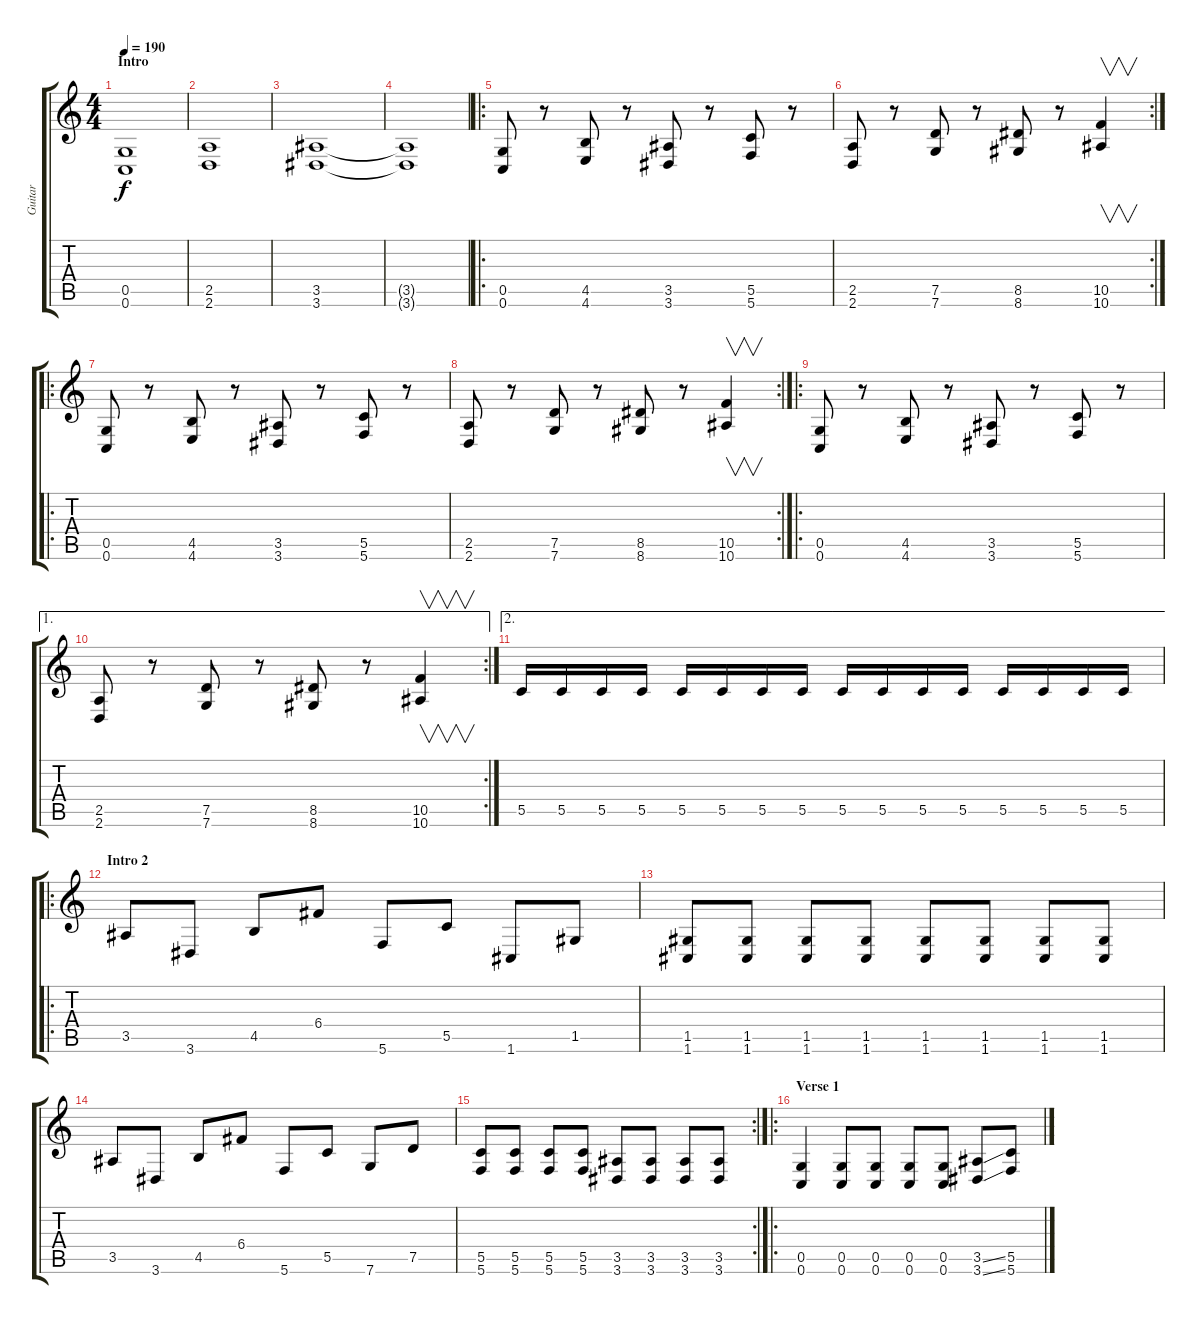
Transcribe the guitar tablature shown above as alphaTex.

\track ("Guitar" "Guitar") {instrument distortionguitar}
\staff {score tabs}
\tuning (D4 A3 F3 C3 G2 C2) {hide}
\ts (4 4)
\section ("" "Intro")
\tempo 190
\clef g2
\ks c
(0.5 0.6).1{dy f instrument distortionguitar} |
(2.5 2.6).1 |
(3.5 3.6).1 |
(3.5{t} 3.6{t}).1 |
\ro
(0.5 0.6).8 r.8 (4.5 4.6).8 r.8 (3.5 3.6).8 r.8 (5.5 5.6).8 r.8 |
\rc 2
(2.5 2.6).8 r.8 (7.5 7.6).8 r.8 (8.5 8.6).8 r.8 (10.5 10.6).4{v} |
\ro
(0.5 0.6).8 r.8 (4.5 4.6).8 r.8 (3.5 3.6).8 r.8 (5.5 5.6).8 r.8 |
\rc 2
(2.5 2.6).8 r.8 (7.5 7.6).8 r.8 (8.5 8.6).8 r.8 (10.5 10.6).4{v} |
\ro
(0.5 0.6).8 r.8 (4.5 4.6).8 r.8 (3.5 3.6).8 r.8 (5.5 5.6).8 r.8 |
\ae 1
\rc 2
(2.5 2.6).8 r.8 (7.5 7.6).8 r.8 (8.5 8.6).8 r.8 (10.5 10.6).4{v} |
\ae 2
5.5.16 5.5.16 5.5.16 5.5.16 5.5.16 5.5.16 5.5.16 5.5.16 5.5.16 5.5.16 5.5.16 5.5.16 5.5.16 5.5.16 5.5.16 5.5.16 |
\ro
\section ("" "Intro 2")
3.5.8 3.6.8 4.5.8 6.4.8 5.6.8 5.5.8 1.6.8 1.5.8 |
(1.5 1.6).8 (1.5 1.6).8 (1.5 1.6).8 (1.5 1.6).8 (1.5 1.6).8 (1.5 1.6).8 (1.5 1.6).8 (1.5 1.6).8 |
3.5.8 3.6.8 4.5.8 6.4.8 5.6.8 5.5.8 7.6.8 7.5.8 |
\rc 2
(5.5 5.6).8 (5.5 5.6).8 (5.5 5.6).8 (5.5 5.6).8 (3.5 3.6).8 (3.5 3.6).8 (3.5 3.6).8 (3.5 3.6).8 |
\ro
\section ("" "Verse 1")
(0.5 0.6).4 (0.5 0.6).8 (0.5 0.6).8 (0.5 0.6).8 (0.5 0.6).8 (3.5{ss} 3.6{ss}).8 (5.5 5.6).8
